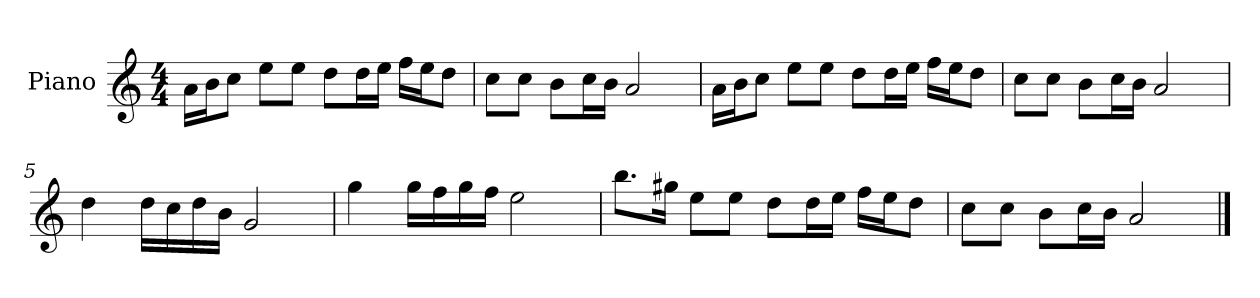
**kern
*part1
*staff1
*I"Piano
*I'P-no
*clefG2
*k[]
*M4/4
*MM90
=1
16a\LL
16b\J
8cc\J
8ee\L
8ee\J
8dd\L
16dd\L
16ee\JJ
16ff\LL
16ee\J
8dd\J
=2
8cc\L
8cc\J
8b\L
16cc\L
16b\JJ
2a/
=3
16a\LL
16b\J
8cc\J
8ee\L
8ee\J
8dd\L
16dd\L
16ee\JJ
16ff\LL
16ee\J
8dd\J
=4
8cc\L
8cc\J
8b\L
16cc\L
16b\JJ
2a/
=5
4dd\
16dd\LL
16cc\
16dd\
16b\JJ
2g/
!!LO:LB:g=z
=6
4gg\
16gg\LL
16ff\
16gg\
16ff\JJ
2ee\
=7
8.bb\L
16gg#X\Jk
8ee\L
8ee\J
8dd\L
16dd\L
16ee\JJ
16ff\LL
16ee\J
8dd\J
=8
8cc\L
8cc\J
8b\L
16cc\L
16b\JJ
2a/
==
*-
